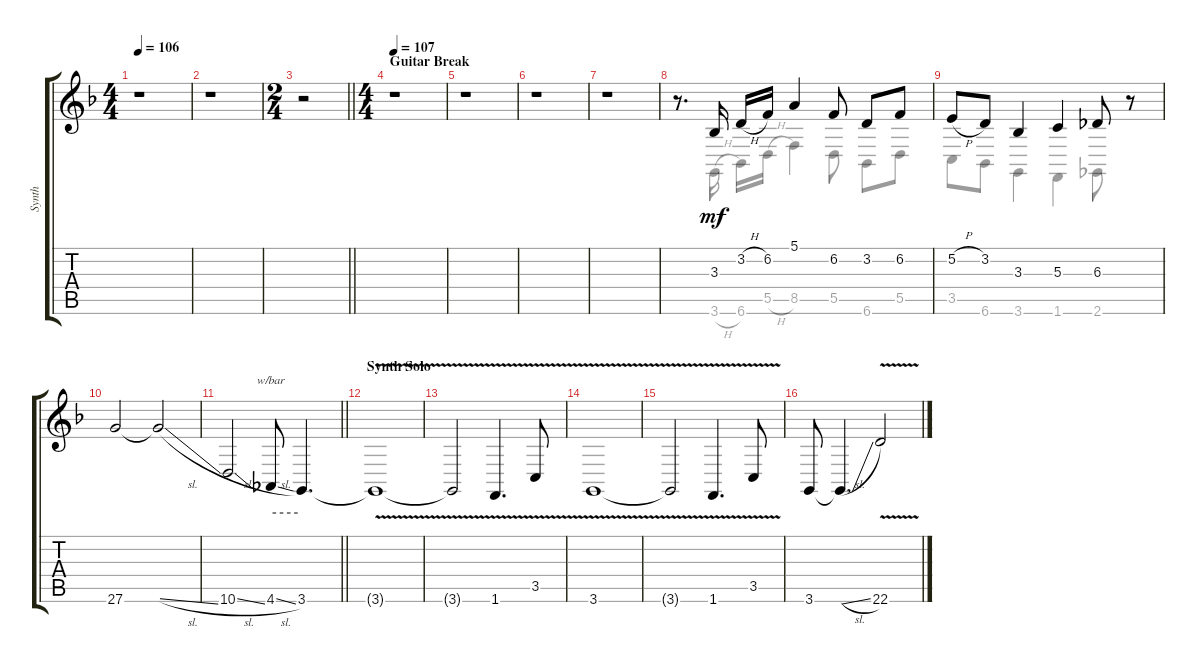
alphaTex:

\track ("Synth" "Synth") {instrument lead2sawtooth}
\staff {score tabs}
\tuning (E4 B3 G3 D3 A2 E2) {hide}
\voice
\ts (4 4)
\tempo 106
\clef g2
\ks f
r.1{dy mf} |
r.1 |
\ts (2 4)
\barLineRight lightlight
r.2 |
\ts (4 4)
\section ("" "Guitar Break")
\tempo 107
r.1 |
r.1 |
r.1 |
r.1 |
r.8{d} 3.3.16 3.2{h}.16 6.2.16 5.1.4 6.2.8 3.2.8 6.2.8 |
5.2{h}.8 3.2.8 3.3.4 5.3.4 6.3.8 r.8 |
27.6.2 27.6{sl t}.2 |
\barLineRight lightlight
10.6{sl}.2 4.6{sl}.8{tbe (hold default 0 0 60 0)} 3.6.4{d} |
\section ("" "Synth Solo")
3.6{v t}.1 |
3.6{v t}.2 1.6{v}.4{d} 3.5{v}.8 |
3.6{v}.1 |
3.6{v t}.2 1.6{v}.4{d} 3.5{v}.8 |
3.6.8 3.6{sl t}.4{d} 22.6{v}.2
\voice
\clef g2
\ottava regular
\simile none
\ks f
|
|
\barLineRight lightlight
|
|
|
|
|
r.8{d} 3.6{h}.16 6.6.16 5.5{h}.16 8.5.4 5.5.8 6.6.8 5.5.8 |
3.5.8 6.6.8 3.6.4 1.6.4 2.6.8 r.8 |
|
\barLineRight lightlight
|
|
|
|
|
